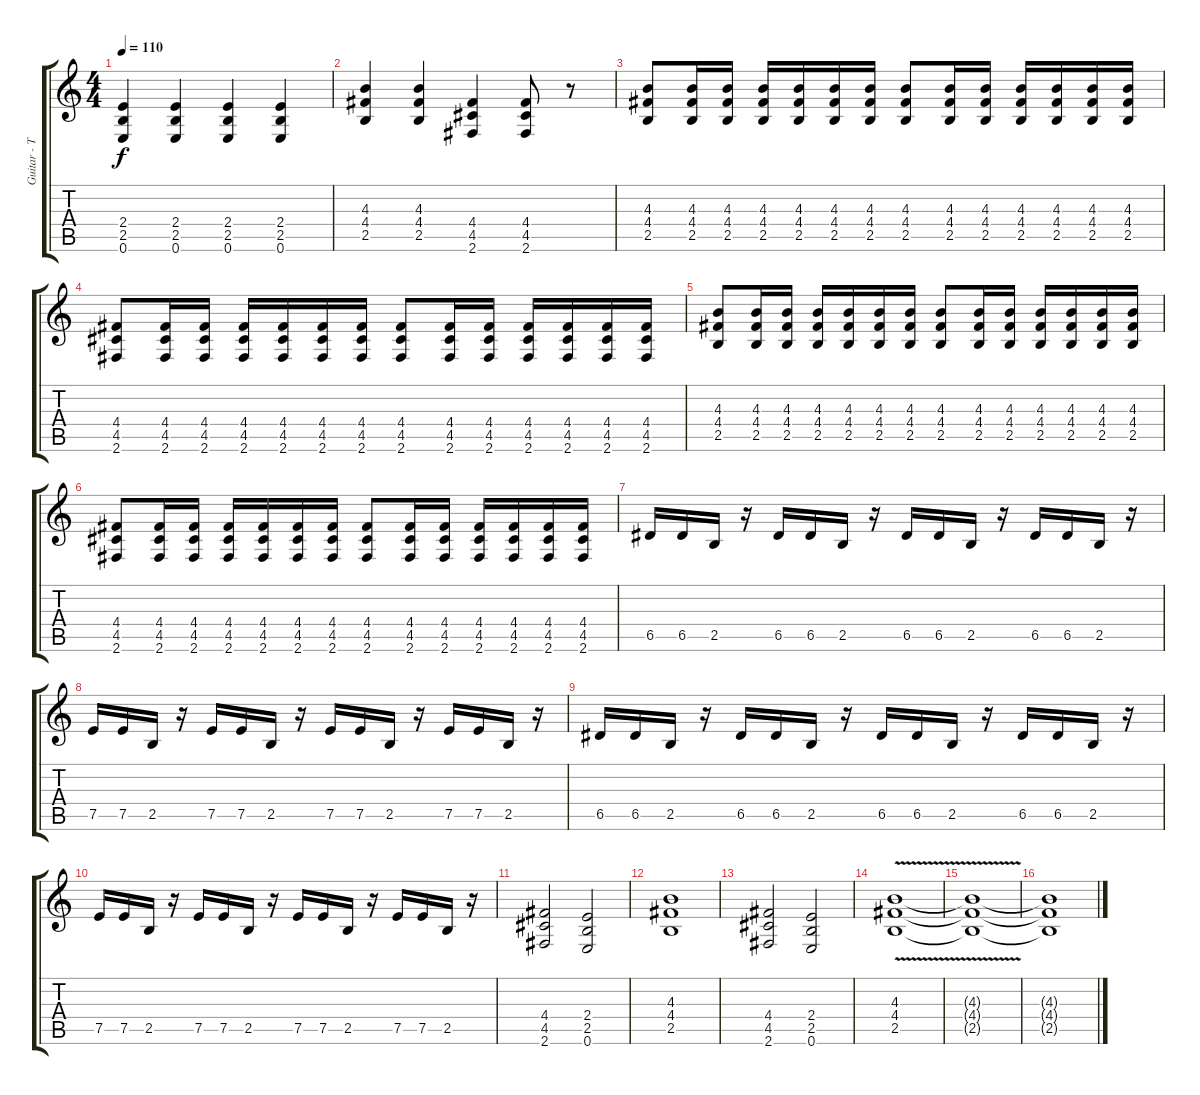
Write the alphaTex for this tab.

\track ("Guitar - Tom Mattew Delonge" "Guitar - T") {instrument overdrivenguitar}
\staff {score tabs}
\tuning (E4 B3 G3 D3 A2 E2) {hide}
\ts (4 4)
\tempo 110
\clef g2
\ks c
(2.4 2.5 0.6).4{dy f} (2.4 2.5 0.6).4 (2.4 2.5 0.6).4 (2.4 2.5 0.6).4 |
(4.3 4.4 2.5).4 (4.3 4.4 2.5).4 (4.4 4.5 2.6).4 (4.4 4.5 2.6).8 r.8 |
(4.3 4.4 2.5).8 (4.3 4.4 2.5).16 (4.3 4.4 2.5).16 (4.3 4.4 2.5).16 (4.3 4.4 2.5).16 (4.3 4.4 2.5).16 (4.3 4.4 2.5).16 (4.3 4.4 2.5).8 (4.3 4.4 2.5).16 (4.3 4.4 2.5).16 (4.3 4.4 2.5).16 (4.3 4.4 2.5).16 (4.3 4.4 2.5).16 (4.3 4.4 2.5).16 |
(4.4 4.5 2.6).8 (4.4 4.5 2.6).16 (4.4 4.5 2.6).16 (4.4 4.5 2.6).16 (4.4 4.5 2.6).16 (4.4 4.5 2.6).16 (4.4 4.5 2.6).16 (4.4 4.5 2.6).8 (4.4 4.5 2.6).16 (4.4 4.5 2.6).16 (4.4 4.5 2.6).16 (4.4 4.5 2.6).16 (4.4 4.5 2.6).16 (4.4 4.5 2.6).16 |
(4.3 4.4 2.5).8 (4.3 4.4 2.5).16 (4.3 4.4 2.5).16 (4.3 4.4 2.5).16 (4.3 4.4 2.5).16 (4.3 4.4 2.5).16 (4.3 4.4 2.5).16 (4.3 4.4 2.5).8 (4.3 4.4 2.5).16 (4.3 4.4 2.5).16 (4.3 4.4 2.5).16 (4.3 4.4 2.5).16 (4.3 4.4 2.5).16 (4.3 4.4 2.5).16 |
(4.4 4.5 2.6).8 (4.4 4.5 2.6).16 (4.4 4.5 2.6).16 (4.4 4.5 2.6).16 (4.4 4.5 2.6).16 (4.4 4.5 2.6).16 (4.4 4.5 2.6).16 (4.4 4.5 2.6).8 (4.4 4.5 2.6).16 (4.4 4.5 2.6).16 (4.4 4.5 2.6).16 (4.4 4.5 2.6).16 (4.4 4.5 2.6).16 (4.4 4.5 2.6).16 |
6.5.16 6.5.16 2.5.16 r.16 6.5.16 6.5.16 2.5.16 r.16 6.5.16 6.5.16 2.5.16 r.16 6.5.16 6.5.16 2.5.16 r.16 |
7.5.16 7.5.16 2.5.16 r.16 7.5.16 7.5.16 2.5.16 r.16 7.5.16 7.5.16 2.5.16 r.16 7.5.16 7.5.16 2.5.16 r.16 |
6.5.16 6.5.16 2.5.16 r.16 6.5.16 6.5.16 2.5.16 r.16 6.5.16 6.5.16 2.5.16 r.16 6.5.16 6.5.16 2.5.16 r.16 |
7.5.16 7.5.16 2.5.16 r.16 7.5.16 7.5.16 2.5.16 r.16 7.5.16 7.5.16 2.5.16 r.16 7.5.16 7.5.16 2.5.16 r.16 |
(4.4 4.5 2.6).2 (2.4 2.5 0.6).2 |
(4.3 4.4 2.5).1 |
(4.4 4.5 2.6).2 (2.4 2.5 0.6).2 |
(4.3{v} 4.4{v} 2.5{v}).1 |
(4.3{t} 4.4{t} 2.5{t}).1 |
(4.3{t} 4.4{t} 2.5{t}).1
